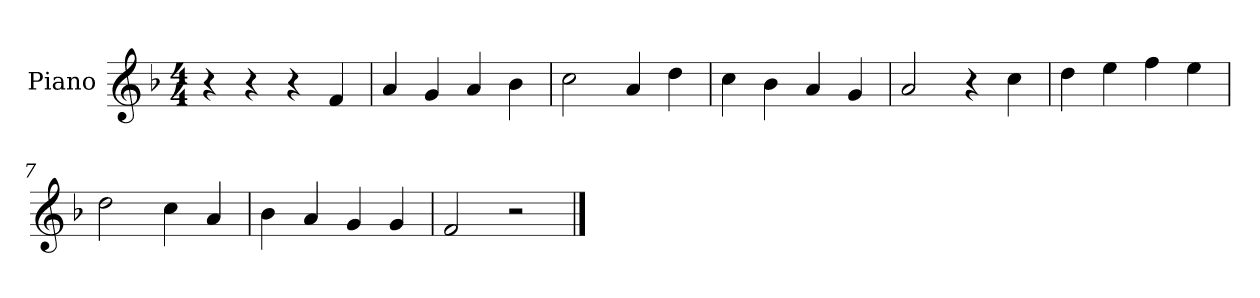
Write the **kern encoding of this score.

**kern
*part1
*staff1
*I"Piano
*I'Pno
*clefG2
*k[b-]
*F:
*M4/4
=1
4r
4r
4r
4f/
=2
4a/
4g/
4a/
4b-\
=3
2cc\
4a/
4dd\
=4
4cc\
4b-\
4a/
4g/
=5
2a/
4r
4cc\
=6
4dd\
4ee\
4ff\
4ee\
=7
2dd\
4cc\
4a/
=8
4b-\
4a/
4g/
4g/
=9
2f/
2r
==
*-
